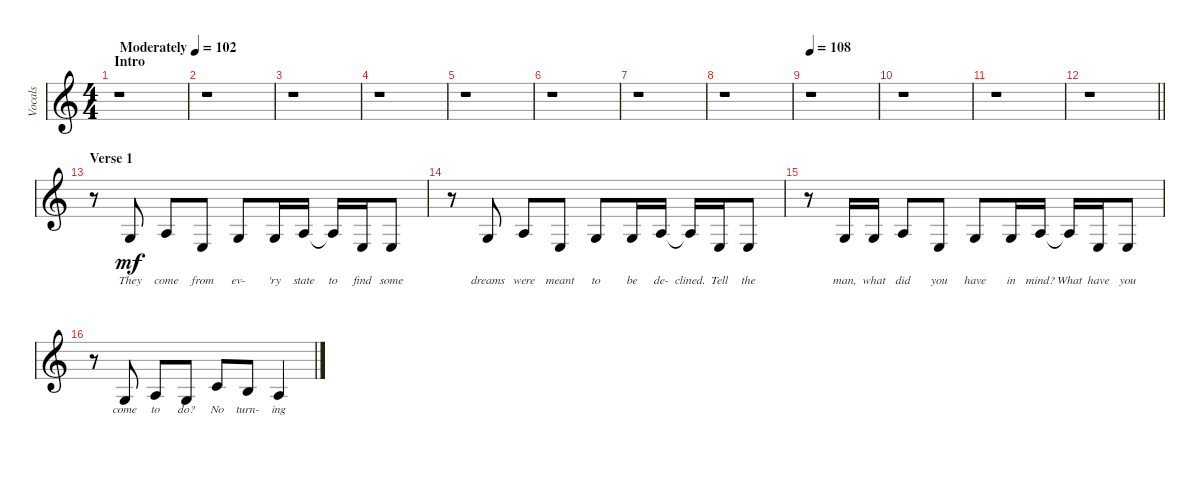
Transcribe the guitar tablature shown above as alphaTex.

\track ("Vocals" "Vocals") {instrument bassoon}
\staff {score}
\tuning (E4 B3 G3 D3 A2 E2) {hide}
\ts (4 4)
\section ("" "Intro")
\tempo (102 "Moderately")
\clef g2
\ks c
r.1{dy mf instrument bassoon} |
r.1 |
r.1 |
r.1 |
r.1 |
r.1 |
r.1 |
r.1 |
\tempo 108
r.1 |
r.1 |
r.1 |
\barLineRight lightlight
r.1 |
\section ("" "Verse 1")
r.8 5.4.8{lyrics (0 "They") lyrics (1 "") lyrics (2 "") lyrics (3 "") lyrics (4 "")} 7.4.8{lyrics (0 "come") lyrics (1 "") lyrics (2 "") lyrics (3 "") lyrics (4 "")} 2.4.8{lyrics (0 "from") lyrics (1 "") lyrics (2 "") lyrics (3 "") lyrics (4 "")} 5.4.8{lyrics (0 "ev-") lyrics (1 "") lyrics (2 "") lyrics (3 "") lyrics (4 "")} 5.4.16{lyrics (0 "'ry") lyrics (1 "") lyrics (2 "") lyrics (3 "") lyrics (4 "")} 7.4.16{lyrics (0 "state") lyrics (1 "") lyrics (2 "") lyrics (3 "") lyrics (4 "")} 7.4{t}.16{lyrics (0 "to") lyrics (1 "") lyrics (2 "") lyrics (3 "") lyrics (4 "")} 2.4.16{lyrics (0 "find") lyrics (1 "") lyrics (2 "") lyrics (3 "") lyrics (4 "")} 2.4.8{lyrics (0 "some") lyrics (1 "") lyrics (2 "") lyrics (3 "") lyrics (4 "")} |
r.8 5.4.8{lyrics (0 "dreams") lyrics (1 "") lyrics (2 "") lyrics (3 "") lyrics (4 "")} 7.4.8{lyrics (0 "were") lyrics (1 "") lyrics (2 "") lyrics (3 "") lyrics (4 "")} 2.4.8{lyrics (0 "meant") lyrics (1 "") lyrics (2 "") lyrics (3 "") lyrics (4 "")} 5.4.8{lyrics (0 "to") lyrics (1 "") lyrics (2 "") lyrics (3 "") lyrics (4 "")} 5.4.16{lyrics (0 "be") lyrics (1 "") lyrics (2 "") lyrics (3 "") lyrics (4 "")} 7.4.16{lyrics (0 "de-") lyrics (1 "") lyrics (2 "") lyrics (3 "") lyrics (4 "")} 7.4{t}.16{lyrics (0 "clined.") lyrics (1 "") lyrics (2 "") lyrics (3 "") lyrics (4 "")} 2.4.16{lyrics (0 "Tell") lyrics (1 "") lyrics (2 "") lyrics (3 "") lyrics (4 "")} 2.4.8{lyrics (0 "the") lyrics (1 "") lyrics (2 "") lyrics (3 "") lyrics (4 "")} |
r.8 5.4.16{lyrics (0 "man,") lyrics (1 "") lyrics (2 "") lyrics (3 "") lyrics (4 "")} 5.4.16{lyrics (0 "what") lyrics (1 "") lyrics (2 "") lyrics (3 "") lyrics (4 "")} 7.4.8{lyrics (0 "did") lyrics (1 "") lyrics (2 "") lyrics (3 "") lyrics (4 "")} 2.4.8{lyrics (0 "you") lyrics (1 "") lyrics (2 "") lyrics (3 "") lyrics (4 "")} 5.4.8{lyrics (0 "have") lyrics (1 "") lyrics (2 "") lyrics (3 "") lyrics (4 "")} 5.4.16{lyrics (0 "in") lyrics (1 "") lyrics (2 "") lyrics (3 "") lyrics (4 "")} 7.4.16{lyrics (0 "mind?") lyrics (1 "") lyrics (2 "") lyrics (3 "") lyrics (4 "")} 7.4{t}.16{lyrics (0 "What") lyrics (1 "") lyrics (2 "") lyrics (3 "") lyrics (4 "")} 2.4.16{lyrics (0 "have") lyrics (1 "") lyrics (2 "") lyrics (3 "") lyrics (4 "")} 2.4.8{lyrics (0 "you") lyrics (1 "") lyrics (2 "") lyrics (3 "") lyrics (4 "")} |
r.8 5.4.8{lyrics (0 "come") lyrics (1 "") lyrics (2 "") lyrics (3 "") lyrics (4 "")} 7.4.8{lyrics (0 "to") lyrics (1 "") lyrics (2 "") lyrics (3 "") lyrics (4 "")} 5.4.8{lyrics (0 "do?") lyrics (1 "") lyrics (2 "") lyrics (3 "") lyrics (4 "")} 10.4.8{lyrics (0 "No") lyrics (1 "") lyrics (2 "") lyrics (3 "") lyrics (4 "")} 9.4.8{lyrics (0 "turn-") lyrics (1 "") lyrics (2 "") lyrics (3 "") lyrics (4 "")} 7.4.4{lyrics (0 "ing") lyrics (1 "") lyrics (2 "") lyrics (3 "") lyrics (4 "")}
